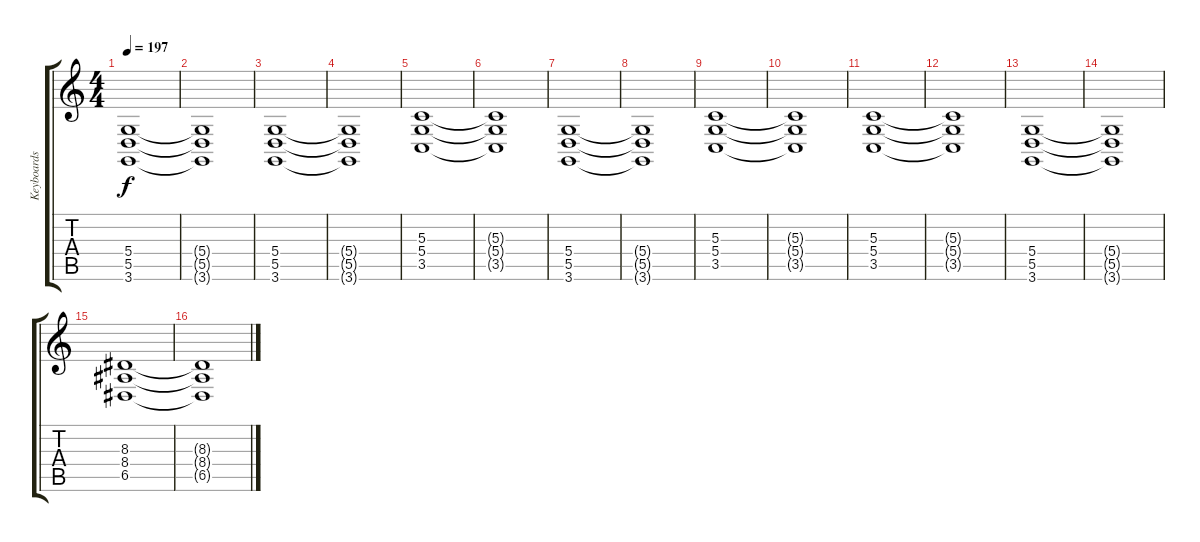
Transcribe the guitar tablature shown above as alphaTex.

\track ("Keyboards and Synths (Lord)" "Keyboards ") {instrument drawbarorgan}
\staff {score tabs}
\tuning (E4 B3 G3 D3 A2 E2) {hide}
\ts (4 4)
\tempo 197
\clef g2
\ks c
(5.4{t} 5.5{t} 3.6{t}).1{dy f} |
(5.4{t} 5.5{t} 3.6{t}).1 |
(5.4 5.5 3.6).1 |
(5.4{t} 5.5{t} 3.6{t}).1 |
(5.3 5.4 3.5).1 |
(5.3{t} 5.4{t} 3.5{t}).1 |
(5.4 5.5 3.6).1 |
(5.4{t} 5.5{t} 3.6{t}).1 |
(5.3 5.4 3.5).1 |
(5.3{t} 5.4{t} 3.5{t}).1 |
(5.3 5.4 3.5).1 |
(5.3{t} 5.4{t} 3.5{t}).1 |
(5.4 5.5 3.6).1 |
(5.4{t} 5.5{t} 3.6{t}).1 |
(8.3 8.4 6.5).1 |
(8.3{t} 8.4{t} 6.5{t}).1
